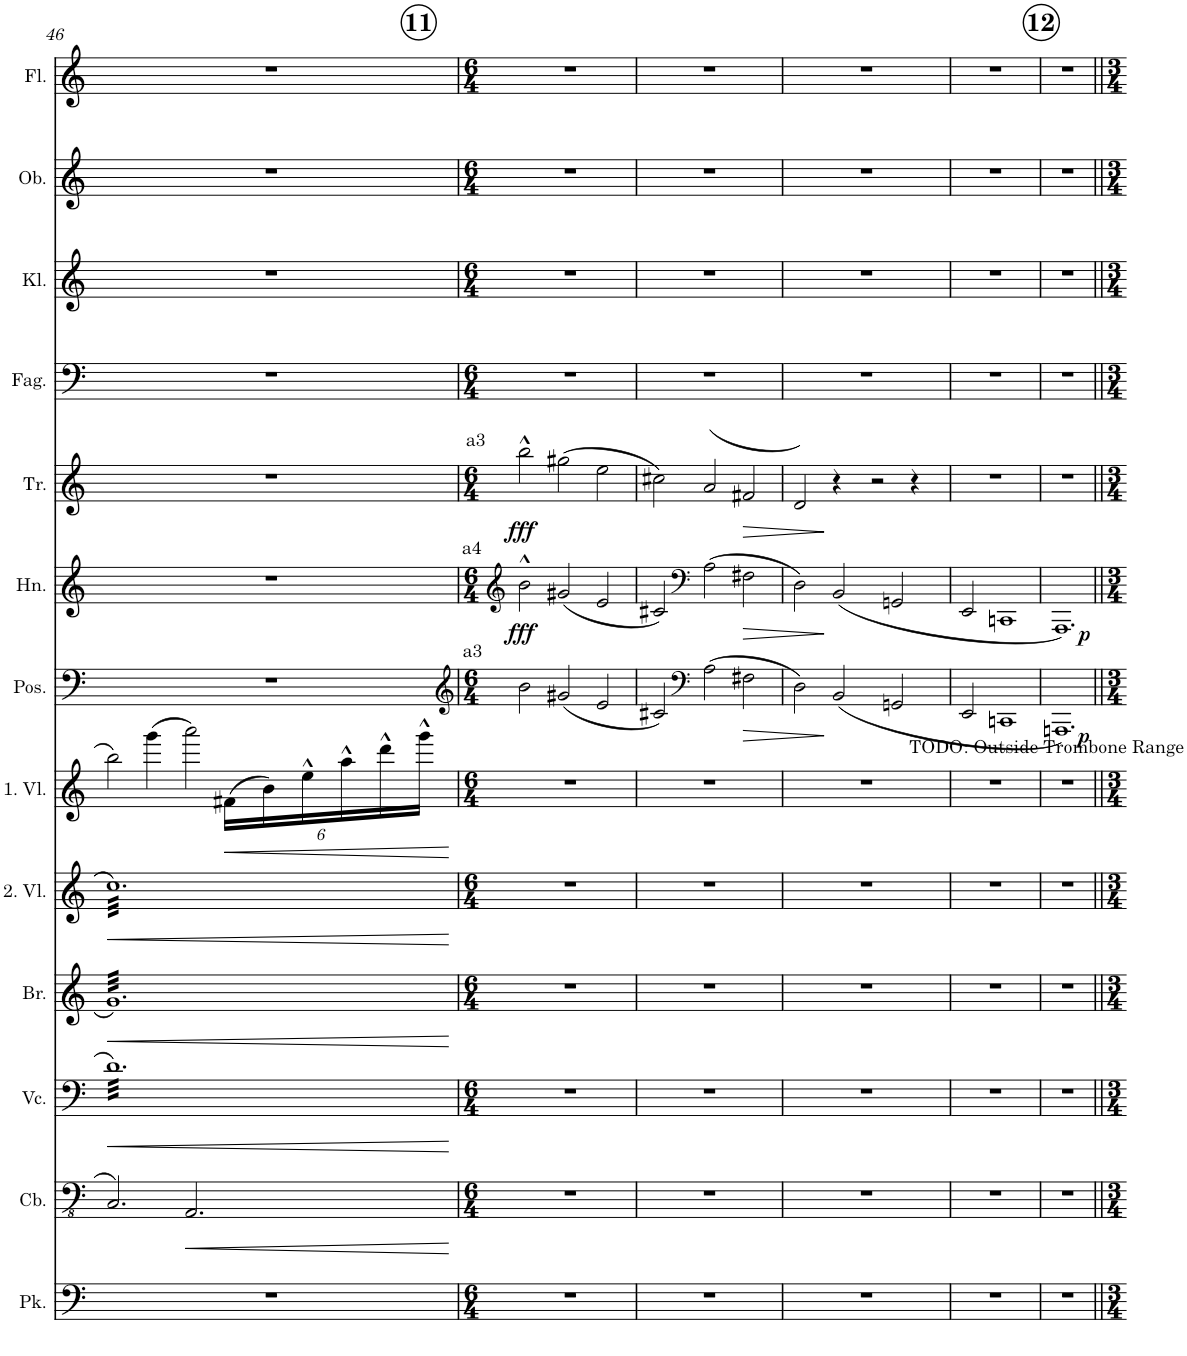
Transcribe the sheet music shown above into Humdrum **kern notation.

**kern	**kern	**dynam	**kern	**dynam	**kern	**dynam	**kern	**dynam	**kern	**dynam	**kern	**dynam	**kern	**dynam	**kern	**dynam	**kern	**kern	**kern	**kern
*part13	*part12	*part12	*part11	*part11	*part10	*part10	*part9	*part9	*part8	*part8	*part7	*part7	*part6	*part6	*part5	*part5	*part4	*part3	*part2	*part1
*staff13	*staff12	*staff12	*staff11	*staff11	*staff10	*staff10	*staff9	*staff9	*staff8	*staff8	*staff7	*staff7	*staff6	*staff6	*staff5	*staff5	*staff4	*staff3	*staff2	*staff1
*I"Pauke	*I"Bässe	*	*I"Celli	*	*I"Bratschen	*	*I"2. Violinen	*	*I"1. Violinen	*	*I"3 Posaunen	*	*I"4 Hörner (in C notiert)	*	*I"2 Trompeten	*	*I"2 Fagotte	*I"2 Klarinetten	*I"2 Oboen	*I"2 Flöten
*I'Pk.	*	*	*	*	*I'Br.	*	*I'2. Vl.	*	*I'1. Vl.	*	*I'Pos.	*	*I'Hn.	*	*I'Tr.	*	*I'Fag.	*I'Kl.	*I'Ob.	*I'Fl.
!!LO:PB:g=z
*clefF4	*clefFv4	*	*clefF4	*	*clefG2	*	*clefG2	*	*clefG2	*	*clefF4	*	*clefG2	*	*clefG2	*	*clefF4	*clefG2	*clefG2	*clefG2
*	*ITrd7c12	*	*	*	*	*	*	*	*	*	*	*	*ITrd4c7	*	*ITrd1c2	*	*	*ITrd1c2	*	*
*k[]	*k[]	*	*k[]	*	*k[]	*	*k[]	*	*k[]	*	*k[]	*	*k[]	*	*k[]	*	*k[]	*k[]	*k[]	*k[]
*M6/4	*M6/4	*	*M6/4	*	*M6/4	*	*M6/4	*	*M6/4	*	*M6/4	*	*M6/4	*	*M6/4	*	*M6/4	*M6/4	*M6/4	*M6/4
!!LO:REH:place=s1:a:B:cj:enc=circle:fs=14:t=11:qo=5.833333333333333
=46	=46	=46	=46	=46	=46	=46	=46	=46	=46	=46	=46	=46	=46	=46	=46	=46	=46	=46	=46	=46
!	!	!	!	!LO:HP:b	!	!LO:HP:b	!	!LO:HP:b	!	!	!	!	!	!	!	!	!	!	!	!
*	*	*	*tremolo	*	*	*	*	*	*	*	*	*	*	*	*	*	*	*	*	*
*	*	*	*	*	*tremolo	*	*	*	*	*	*	*	*	*	*	*	*	*	*	*
*	*	*	*	*	*	*	*tremolo	*	*	*	*	*	*	*	*	*	*	*	*	*
1.r	2.CC/	.	32dLLL	<	32gLLL	<	32ccLLL	<	2bb\	.	1.r	.	1.r	.	1.r	.	1.r	1.r	1.r	1.r
.	.	.	32d	.	32g	.	32cc	.	.	.	.	.	.	.	.	.	.	.	.	.
.	.	.	32d	.	32g	.	32cc	.	.	.	.	.	.	.	.	.	.	.	.	.
.	.	.	32d	.	32g	.	32cc	.	.	.	.	.	.	.	.	.	.	.	.	.
.	.	.	32d	.	32g	.	32cc	.	.	.	.	.	.	.	.	.	.	.	.	.
.	.	.	32d	.	32g	.	32cc	.	.	.	.	.	.	.	.	.	.	.	.	.
.	.	.	32d	.	32g	.	32cc	.	.	.	.	.	.	.	.	.	.	.	.	.
.	.	.	32d	.	32g	.	32cc	.	.	.	.	.	.	.	.	.	.	.	.	.
.	.	.	32d	.	32g	.	32cc	.	.	.	.	.	.	.	.	.	.	.	.	.
.	.	.	32d	.	32g	.	32cc	.	.	.	.	.	.	.	.	.	.	.	.	.
.	.	.	32d	.	32g	.	32cc	.	.	.	.	.	.	.	.	.	.	.	.	.
.	.	.	32d	.	32g	.	32cc	.	.	.	.	.	.	.	.	.	.	.	.	.
.	.	.	32d	.	32g	.	32cc	.	.	.	.	.	.	.	.	.	.	.	.	.
.	.	.	32d	.	32g	.	32cc	.	.	.	.	.	.	.	.	.	.	.	.	.
.	.	.	32d	.	32g	.	32cc	.	.	.	.	.	.	.	.	.	.	.	.	.
.	.	.	32d	.	32g	.	32cc	.	.	.	.	.	.	.	.	.	.	.	.	.
.	.	.	32d	.	32g	.	32cc	.	(4ggg\	.	.	.	.	.	.	.	.	.	.	.
.	.	.	32d	.	32g	.	32cc	.	.	.	.	.	.	.	.	.	.	.	.	.
.	.	.	32d	.	32g	.	32cc	.	.	.	.	.	.	.	.	.	.	.	.	.
.	.	.	32d	.	32g	.	32cc	.	.	.	.	.	.	.	.	.	.	.	.	.
.	.	.	32d	.	32g	.	32cc	.	.	.	.	.	.	.	.	.	.	.	.	.
.	.	.	32d	.	32g	.	32cc	.	.	.	.	.	.	.	.	.	.	.	.	.
.	.	.	32d	.	32g	.	32cc	.	.	.	.	.	.	.	.	.	.	.	.	.
.	.	.	32d	.	32g	.	32cc	.	.	.	.	.	.	.	.	.	.	.	.	.
!	!	!LO:HP:b	!	!	!	!	!	!	!	!	!	!	!	!	!	!	!	!	!	!
.	2.AAA/	<	32d	.	32g	.	32cc	.	2aaa\)	.	.	.	.	.	.	.	.	.	.	.
.	.	.	32d	.	32g	.	32cc	.	.	.	.	.	.	.	.	.	.	.	.	.
.	.	.	32d	.	32g	.	32cc	.	.	.	.	.	.	.	.	.	.	.	.	.
.	.	.	32d	.	32g	.	32cc	.	.	.	.	.	.	.	.	.	.	.	.	.
.	.	.	32d	.	32g	.	32cc	.	.	.	.	.	.	.	.	.	.	.	.	.
.	.	.	32d	.	32g	.	32cc	.	.	.	.	.	.	.	.	.	.	.	.	.
.	.	.	32d	.	32g	.	32cc	.	.	.	.	.	.	.	.	.	.	.	.	.
.	.	.	32d	.	32g	.	32cc	.	.	.	.	.	.	.	.	.	.	.	.	.
.	.	.	32d	.	32g	.	32cc	.	.	.	.	.	.	.	.	.	.	.	.	.
.	.	.	32d	.	32g	.	32cc	.	.	.	.	.	.	.	.	.	.	.	.	.
.	.	.	32d	.	32g	.	32cc	.	.	.	.	.	.	.	.	.	.	.	.	.
.	.	.	32d	.	32g	.	32cc	.	.	.	.	.	.	.	.	.	.	.	.	.
.	.	.	32d	.	32g	.	32cc	.	.	.	.	.	.	.	.	.	.	.	.	.
.	.	.	32d	.	32g	.	32cc	.	.	.	.	.	.	.	.	.	.	.	.	.
.	.	.	32d	.	32g	.	32cc	.	.	.	.	.	.	.	.	.	.	.	.	.
.	.	.	32d	.	32g	.	32cc	.	.	.	.	.	.	.	.	.	.	.	.	.
*	*	*	*	*	*	*	*	*	*Xbrackettup	*	*	*	*	*	*	*	*	*	*	*
!	!	!	!	!	!	!	!	!	!	!LO:HP:b	!	!	!	!	!	!	!	!	!	!
.	.	.	32d	.	32g	.	32cc	.	(24f#X\LL	<	.	.	.	.	.	.	.	.	.	.
.	.	.	32d	.	32g	.	32cc	.	.	.	.	.	.	.	.	.	.	.	.	.
.	.	.	.	.	.	.	.	.	24b\)	.	.	.	.	.	.	.	.	.	.	.
.	.	.	32d	.	32g	.	32cc	.	.	.	.	.	.	.	.	.	.	.	.	.
.	.	.	.	.	.	.	.	.	24ee^^\	.	.	.	.	.	.	.	.	.	.	.
.	.	.	32d	.	32g	.	32cc	.	.	.	.	.	.	.	.	.	.	.	.	.
.	.	.	32d	.	32g	.	32cc	.	24aa^^\	.	.	.	.	.	.	.	.	.	.	.
.	.	.	32d	.	32g	.	32cc	.	.	.	.	.	.	.	.	.	.	.	.	.
.	.	.	.	.	.	.	.	.	24ddd^^\	.	.	.	.	.	.	.	.	.	.	.
.	.	.	32d	.	32g	.	32cc	.	.	.	.	.	.	.	.	.	.	.	.	.
.	.	.	.	.	.	.	.	.	24ggg^^\JJ	.	.	.	.	.	.	.	.	.	.	.
.	.	.	32dJJJ	.	32gJJJ	.	32ccJJJ	.	.	.	.	.	.	.	.	.	.	.	.	.
*	*	*	*	*	*	*	*Xtremolo	*	*	*	*	*	*	*	*	*	*	*	*	*
*	*	*	*	*	*Xtremolo	*	*	*	*	*	*	*	*	*	*	*	*	*	*	*
*	*	*	*Xtremolo	*	*	*	*	*	*	*	*	*	*	*	*	*	*	*	*	*
.	.	[	.	[	.	[	.	[	.	[	.	.	.	.	.	.	.	.	.	.
=47	=47	=47	=47	=47	=47	=47	=47	=47	=47	=47	=47	=47	=47	=47	=47	=47	=47	=47	=47	=47
*	*	*	*	*	*	*	*	*	*	*	*clefG2	*	*clefG2	*	*	*	*	*	*	*
*M6/4	*M6/4	*	*M6/4	*	*M6/4	*	*M6/4	*	*M6/4	*	*M6/4	*	*M6/4	*	*M6/4	*	*M6/4	*M6/4	*M6/4	*M6/4
!	!	!	!	!	!	!	!	!	!	!	!	!	!	!	!LO:TX:a:t=a3	!	!	!	!	!
!	!	!	!	!	!	!	!	!	!	!	!	!	!LO:TX:a:t=a4	!	!	!	!	!	!	!
!	!	!	!	!	!	!	!	!	!	!	!LO:TX:a:t=a3	!	!	!	!	!	!	!	!	!
!	!	!	!	!	!	!	!	!	!	!	!	!	!	!LO:DY:b	!	!LO:DY:b	!	!	!	!
1.r	1.r	.	1.r	.	1.r	.	1.r	.	1.r	.	2b\	.	2b^^\	fff	2bb^^\	fff	1.r	1.r	1.r	1.r
.	.	.	.	.	.	.	.	.	.	.	(2g#X/	.	(2g#X/	.	(2gg#X\	.	.	.	.	.
.	.	.	.	.	.	.	.	.	.	.	2e/	.	2e/	.	2ee\	.	.	.	.	.
=48	=48	=48	=48	=48	=48	=48	=48	=48	=48	=48	=48	=48	=48	=48	=48	=48	=48	=48	=48	=48
1.r	1.r	.	1.r	.	1.r	.	1.r	.	1.r	.	2c#X/)	.	2c#X/)	.	2cc#X\)	.	1.r	1.r	1.r	1.r
*	*	*	*	*	*	*	*	*	*	*	*clefF4	*	*clefF4	*	*	*	*	*	*	*
.	.	.	.	.	.	.	.	.	.	.	(2A\	.	(2A\	.	(2a/	.	.	.	.	.
!	!	!	!	!	!	!	!	!	!	!	!	!LO:HP:b	!	!LO:HP:b	!	!LO:HP:b	!	!	!	!
.	.	.	.	.	.	.	.	.	.	.	2F#X\	>	2F#X\	>	2f#X/	>	.	.	.	.
=49	=49	=49	=49	=49	=49	=49	=49	=49	=49	=49	=49	=49	=49	=49	=49	=49	=49	=49	=49	=49
1.r	1.r	.	1.r	.	1.r	.	1.r	.	1.r	.	2D\)	.	2D\)	.	2d/)	.	1.r	1.r	1.r	1.r
.	.	.	.	.	.	.	.	.	.	.	(2BB/	]	(2BB/	]	4r	]	.	.	.	.
.	.	.	.	.	.	.	.	.	.	.	.	.	.	.	2r	.	.	.	.	.
.	.	.	.	.	.	.	.	.	.	.	2GGn/	.	2GGn/	.	.	.	.	.	.	.
.	.	.	.	.	.	.	.	.	.	.	.	.	.	.	4r	.	.	.	.	.
=50	=50	=50	=50	=50	=50	=50	=50	=50	=50	=50	=50	=50	=50	=50	=50	=50	=50	=50	=50	=50
1.r	1.r	.	1.r	.	1.r	.	1.r	.	1.r	.	2EE/	.	2EE/	.	1.r	.	1.r	1.r	1.r	1.r
.	.	.	.	.	.	.	.	.	.	.	1CCn	.	1CCn	.	.	.	.	.	.	.
!!LO:REH:place=s1:a:B:cj:enc=circle:fs=14:t=12
=51	=51	=51	=51	=51	=51	=51	=51	=51	=51	=51	=51	=51	=51	=51	=51	=51	=51	=51	=51	=51
!	!	!	!	!	!	!	!	!	!	!	!LO:TX:b:t=TODO&colon; Outside Trombone Range	!	!	!	!	!	!	!	!	!
!	!	!	!	!	!	!	!	!	!	!	!	!LO:DY:b	!	!LO:DY:b	!	!	!	!	!	!
1.r	1.r	.	1.r	.	1.r	.	1.r	.	1.r	.	1.AAAn)	p	1.AAA)	p	1.r	.	1.r	1.r	1.r	1.r
=||	=||	=||	=||	=||	=||	=||	=||	=||	=||	=||	=||	=||	=||	=||	=||	=||	=||	=||	=||	=||
*-	*-	*-	*-	*-	*-	*-	*-	*-	*-	*-	*-	*-	*-	*-	*-	*-	*-	*-	*-	*-
